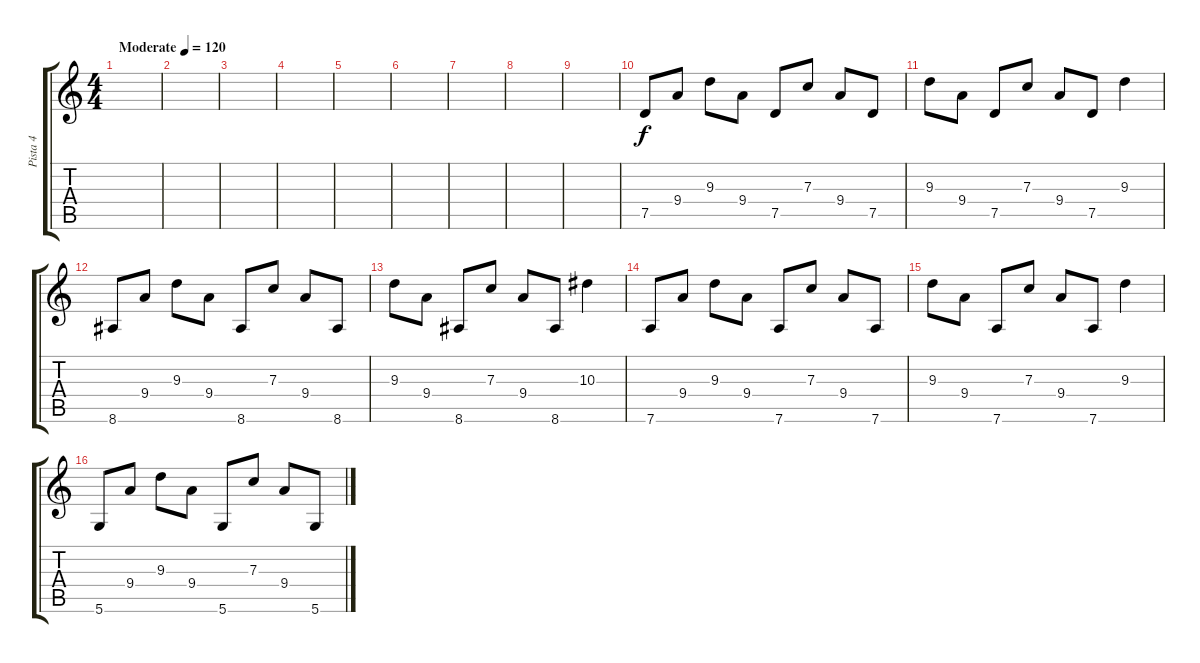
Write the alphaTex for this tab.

\track ("Pista 4" "Pista 4") {instrument acousticguitarsteel}
\staff {score tabs}
\tuning (D4 A3 F3 C3 G2 D2) {hide}
\ts (4 4)
\tempo (120 "Moderate")
\clef g2
\ks c
|
|
|
|
|
|
|
|
|
7.5.8 9.4.8 9.3.8 9.4.8 7.5.8 7.3.8 9.4.8 7.5.8 |
9.3.8 9.4.8 7.5.8 7.3.8 9.4.8 7.5.8 9.3.4 |
8.6.8 9.4.8 9.3.8 9.4.8 8.6.8 7.3.8 9.4.8 8.6.8 |
9.3.8 9.4.8 8.6.8 7.3.8 9.4.8 8.6.8 10.3.4{instrument acousticguitarsteel} |
7.6.8 9.4.8 9.3.8 9.4.8 7.6.8 7.3.8 9.4.8 7.6.8 |
9.3.8 9.4.8 7.6.8 7.3.8 9.4.8 7.6.8 9.3.4 |
5.6.8 9.4.8 9.3.8 9.4.8 5.6.8 7.3.8 9.4.8 5.6.8
